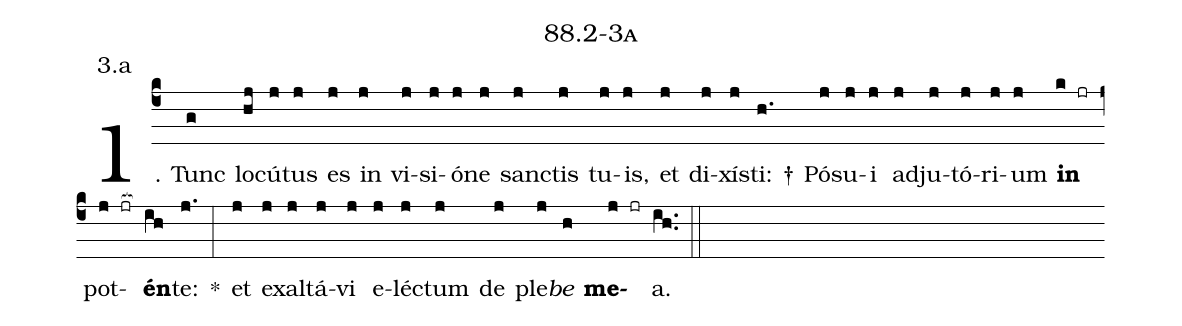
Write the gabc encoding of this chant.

name: 88.2-3a;
annotation: 3.a;
%%
(c4)1. Tunc(g) lo(hj)cú(j)tus(j) es(j) in(j) vi(j)si(j)ó(j)ne(j) sanc(j)tis(j) tu(j)is,(j) et(j) di(j)xís(j)ti: †(h.) Pó(j)su(j)i(j) ad(j)ju(j)tó(j)ri(j)um(j) <b>in</b>(k jr) pot(j jr[ocb:1{])<b>én</b>(ih[ocb:0}])te:(j.) *(:) et(j) ex(j)al(j)tá(j)vi(j) e(j)léc(j)tum(j) de(j) ple(j)<i>be</i>(h) <b>me</b>(j jr)a.(ih..) (::)


%E(j) u(j) o(j) u(h) a(j) e.(ih..) (::)
